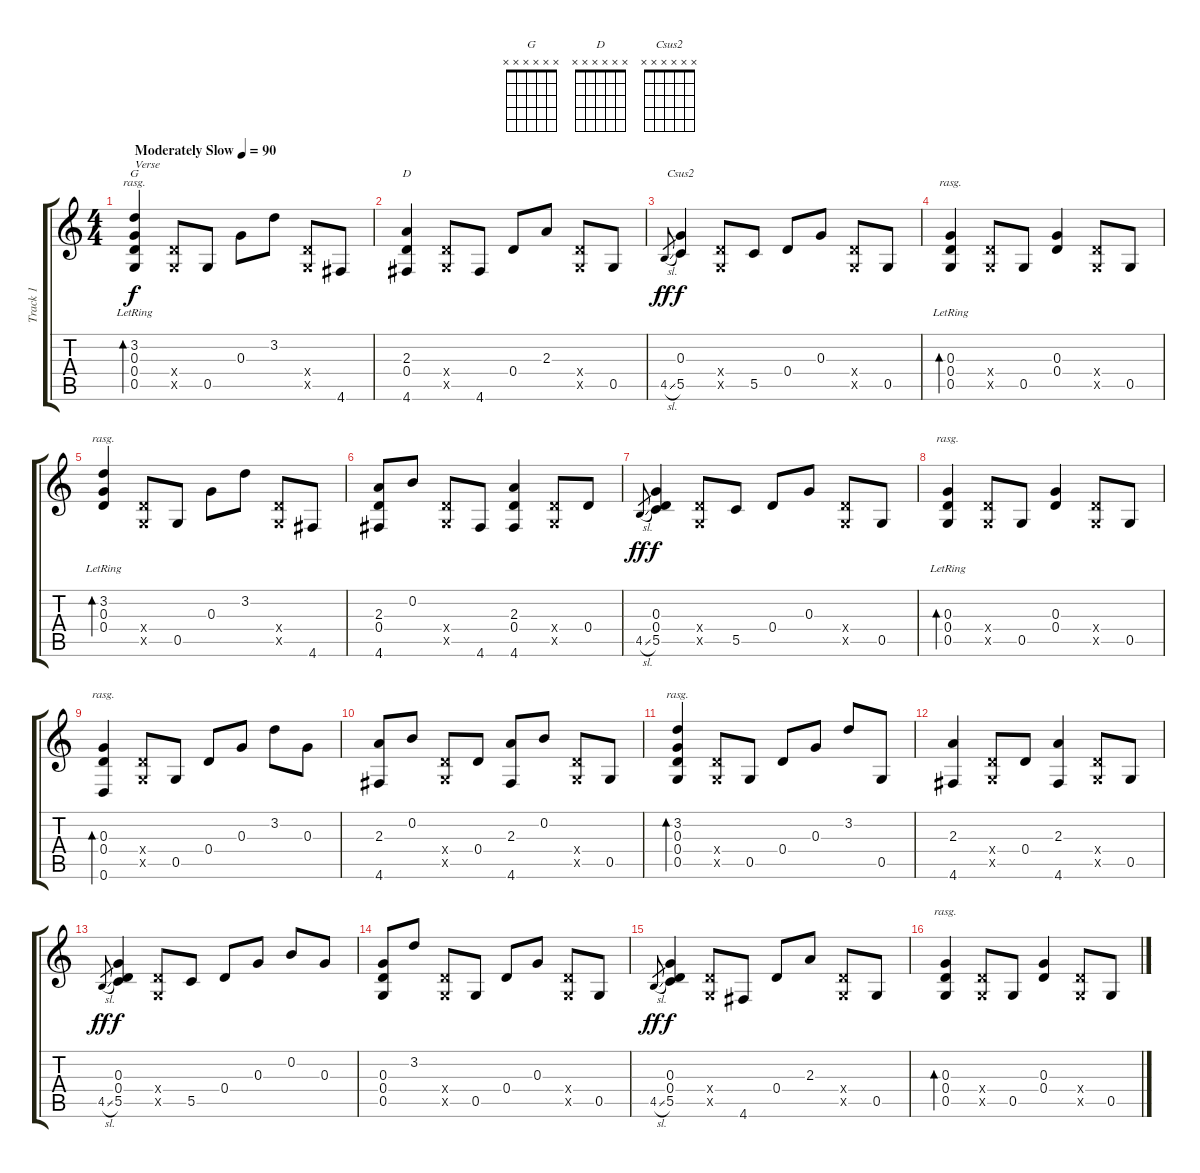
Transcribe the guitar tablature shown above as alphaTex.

\track ("Track 1" "Track 1") {instrument acousticguitarsteel}
\staff {score tabs}
\tuning (D4 B3 G3 D3 G2 D2) {hide}
\chord ("G" x x x x x x)
\chord ("D" x x x x x x)
\chord ("Csus2" x x x x x x)
\ts (4 4)
\tempo (90 "Moderately Slow")
\clef g2
\ks c
(3.2{lr} 0.3 0.4 0.5).4{bd 30 ch "G" rasg ii txt "Verse" dy f instrument acousticguitarsteel} (0.4{x} 0.5{x}).8 0.5.8 0.3.8 3.2.8 (0.4{x} 0.5{x}).8 4.6.8 |
(2.3 0.4 4.6).4{ch "D"} (0.4{x} 0.5{x}).8 4.6.8 0.4.8 2.3.8 (0.4{x} 0.5{x}).8 0.5.8 |
4.5{sl}.8{gr dy ff} (0.3 5.5).4{ch "Csus2" dy f} (0.4{x} 0.5{x}).8 5.5.8 0.4.8 0.3.8 (0.4{x} 0.5{x}).8 0.5.8 |
(0.3{lr} 0.4 0.5).4{bd 60 rasg ii} (0.4{x} 0.5{x}).8 0.5.8 (0.3 0.4).4 (0.4{x} 0.5{x}).8 0.5.8 |
(3.2{lr} 0.3 0.4).4{bd 60 rasg ii} (0.4{x} 0.5{x}).8 0.5.8 0.3.8 3.2.8 (0.4{x} 0.5{x}).8 4.6.8 |
(2.3 0.4 4.6).8 0.2.8 (0.4{x} 0.5{x}).8 4.6.8 (2.3 0.4 4.6).4 (0.4{x} 0.5{x}).8 0.4.8 |
4.5{sl}.8{gr dy ff} (0.3 0.4 5.5).4{dy f} (0.4{x} 0.5{x}).8 5.5.8 0.4.8 0.3.8 (0.4{x} 0.5{x}).8 0.5.8 |
(0.3{lr} 0.4 0.5).4{bd 60 rasg ii} (0.4{x} 0.5{x}).8 0.5.8 (0.3 0.4).4 (0.4{x} 0.5{x}).8 0.5.8 |
(0.3 0.4 0.6).4{bd 60 rasg ii} (0.4{x} 0.5{x}).8 0.5.8 0.4.8 0.3.8 3.2.8 0.3.8 |
(2.3 4.6).8 0.2.8 (0.4{x} 0.5{x}).8 0.4.8 (2.3 4.6).8 0.2.8 (0.4{x} 0.5{x}).8 0.5.8 |
(3.2 0.3 0.4 0.5).4{bd 60 rasg ii} (0.4{x} 0.5{x}).8 0.5.8 0.4.8 0.3.8 3.2.8 0.5.8 |
(2.3 4.6).4 (0.4{x} 0.5{x}).8 0.4.8 (2.3 4.6).4 (0.4{x} 0.5{x}).8 0.5.8 |
4.5{sl}.8{gr dy ff} (0.3 0.4 5.5).4{dy f} (0.4{x} 0.5{x}).8 5.5.8 0.4.8 0.3.8 0.2.8 0.3.8 |
(0.3 0.4 0.5).8 3.2.8 (0.4{x} 0.5{x}).8 0.5.8 0.4.8 0.3.8 (0.4{x} 0.5{x}).8 0.5.8 |
4.5{sl}.8{gr dy ff} (0.3 0.4 5.5).4{dy f} (0.4{x} 0.5{x}).8 4.6.8 0.4.8 2.3.8 (0.4{x} 0.5{x}).8 0.5.8 |
(0.3 0.4 0.5).4{bd 60 rasg ii} (0.4{x} 0.5{x}).8 0.5.8 (0.3 0.4).4 (0.4{x} 0.5{x}).8 0.5.8
